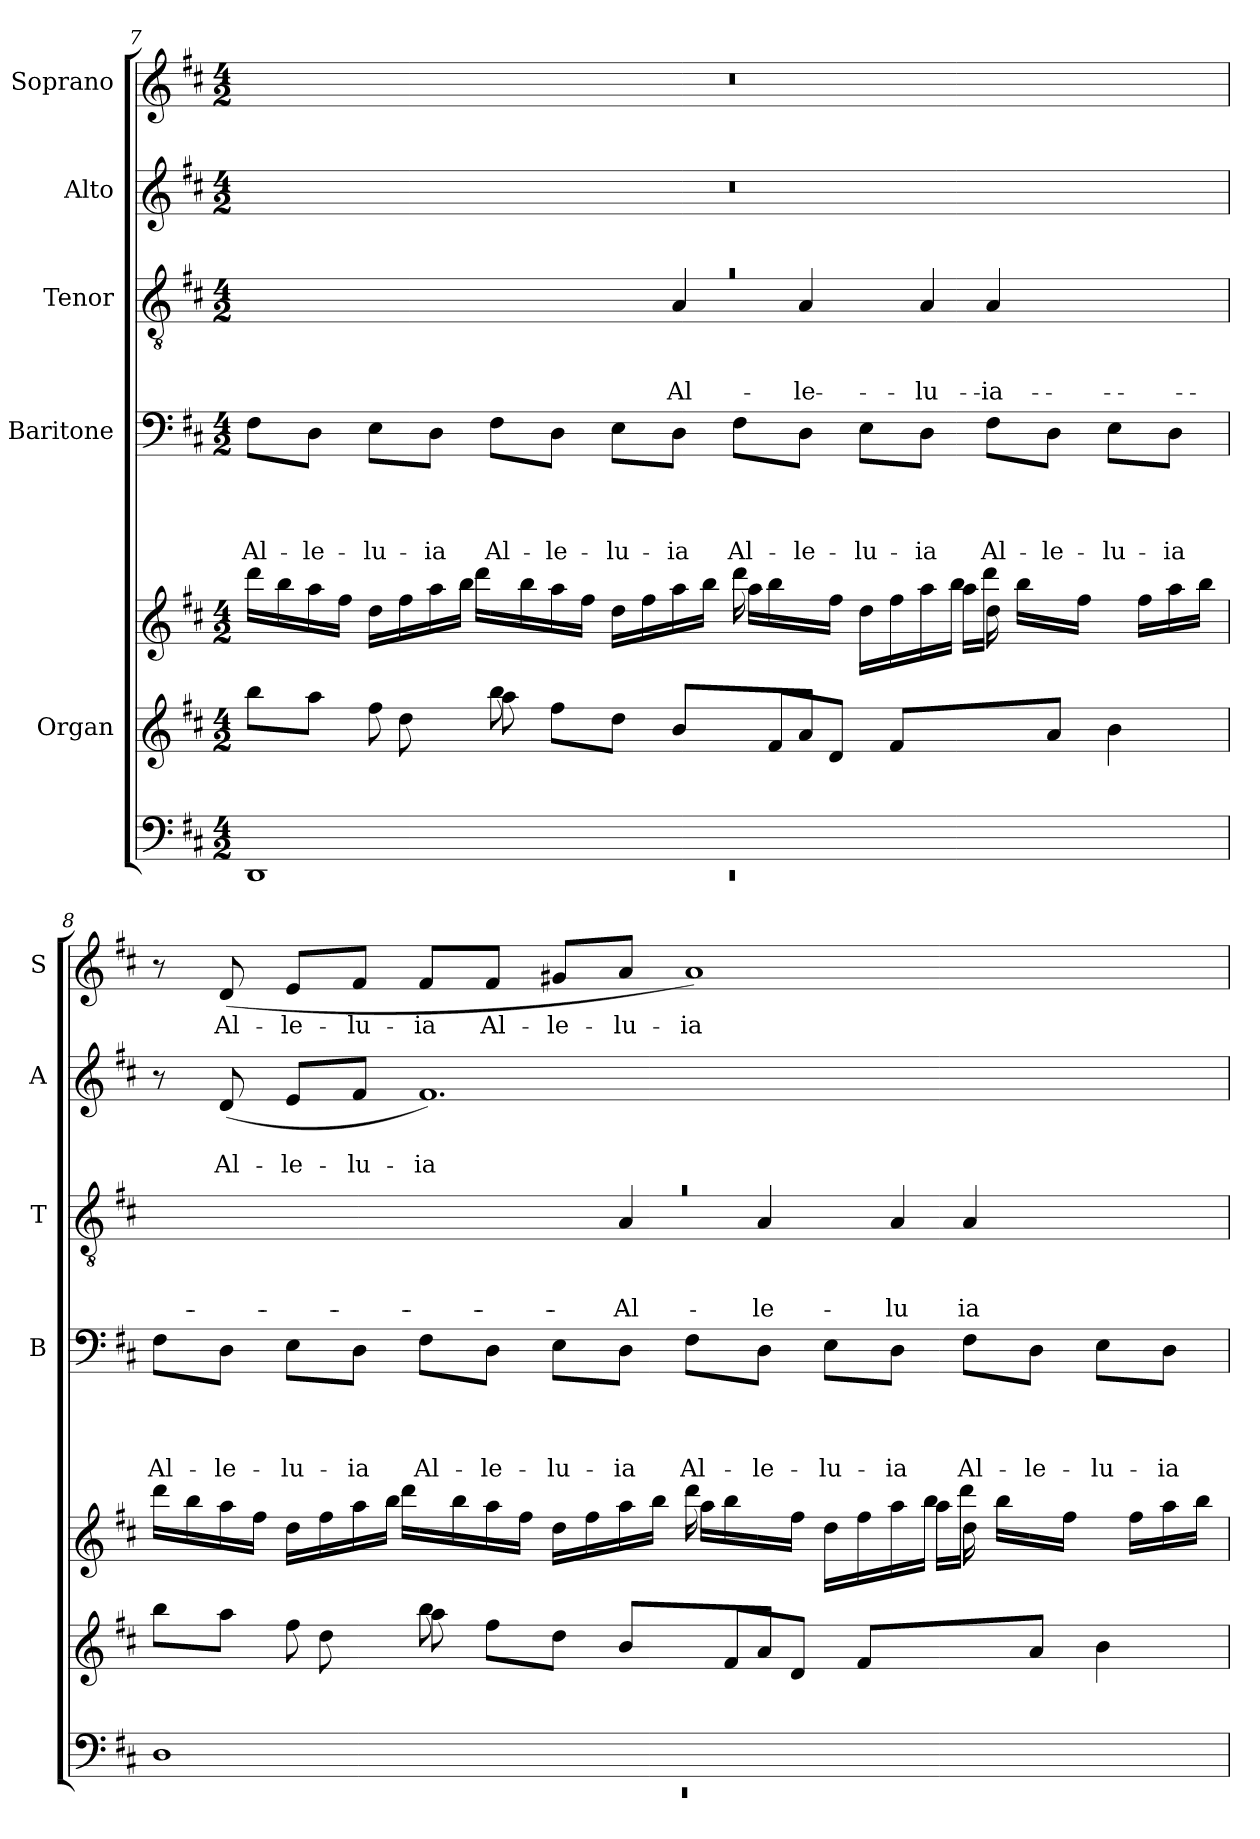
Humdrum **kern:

**kern	**kern	**kern	**kern	**text	**text	**text	**text	**kern	**text	**text	**text	**kern	**text	**text	**kern	**text
*part6	*part5	*part5	*part4	*part4	*part4	*part4	*part4	*part3	*part3	*part3	*part3	*part2	*part2	*part2	*part1	*part1
*staff7	*staff6	*staff5	*staff4	*staff4	*staff4	*staff4	*staff4	*staff3	*staff3	*staff3	*staff3	*staff2	*staff2	*staff2	*staff1	*staff1
*	*I"Organ	*	*I"Baritone	*	*	*	*	*I"Tenor	*	*	*	*I"Alto	*	*	*I"Soprano	*
*	*	*	*I'B	*	*	*	*	*I'T	*	*	*	*I'A	*	*	*I'S	*
!!LO:PB:g=z
*clefF4	*clefG2	*clefG2	*clefF4	*	*	*	*	*clefGv2	*	*	*	*clefG2	*	*	*clefG2	*
*k[f#c#]	*k[f#c#]	*k[f#c#]	*k[f#c#]	*	*	*	*	*k[f#c#]	*	*	*	*k[f#c#]	*	*	*k[f#c#]	*
*D:	*D:	*D:	*D:	*	*	*	*	*D:	*	*	*	*D:	*	*	*D:	*
*M4/2	*M4/2	*M4/2	*M4/2	*	*	*	*	*M4/2	*	*	*	*M4/2	*	*	*M4/2	*
=7	=7	=7	=7	=7	=7	=7	=7	=7	=7	=7	=7	=7	=7	=7	=7	=7
*^	*	*	*	*	*	*	*	*	*	*	*	*	*	*	*	*
!	!LO:N:vis=1	!	!	!	!	!	!	!LO:LY:b	!LO:N:vis=1	!	!	!	!LO:N:vis=1	!	!	!LO:N:vis=1	!
*	*	*^	*^	*	*	*	*	*	*^	*	*	*	*	*	*	*	*
*	*	*	*^	*	*^	*	*	*	*	*	*	*^	*	*	*	*	*	*	*	*
*	*	*	*	*^	*	*	*^	*	*	*	*	*	*	*	*^	*	*	*	*	*	*	*	*
1DD	0rEE	8bb\L	4ryy	2ryy	1ryy	16ddd\LL	4..ryy	1ryy	1ryy	8F#\L	.	.	.	Al-	0ra	2..ryy	1ryy	1.ryy	.	.	.	0r	.	.	0r	.
.	.	.	.	.	.	16bb\	.	.	.	.	.	.	.	.	.	.	.	.	.	.	.	.	.	.	.	.
!	!	!	!	!	!	!	!	!	!	!	!	!	!	!LO:LY:b	!	!	!	!	!	!	!	!	!	!	!	!
.	.	8aa\J	.	.	.	16aa\	.	.	.	8D\J	.	.	.	-le-	.	.	.	.	.	.	.	.	.	.	.	.
.	.	.	.	.	.	16ff#\JJ	.	.	.	.	.	.	.	.	.	.	.	.	.	.	.	.	.	.	.	.
!	!	!	!	!	!	!	!	!	!	!	!	!	!	!LO:LY:b	!	!	!	!	!	!	!	!	!	!	!	!
.	.	8ff#\	16ryy	.	.	16dd\LL	.	.	.	8E\L	.	.	.	-lu-	.	.	.	.	.	.	.	.	.	.	.	.
.	.	.	8dd\	.	.	16ff#\	.	.	.	.	.	.	.	.	.	.	.	.	.	.	.	.	.	.	.	.
!	!	!	!	!	!	!	!	!	!	!	!	!	!	!LO:LY:b	!	!	!	!	!	!	!	!	!	!	!	!
.	.	1ryy	.	.	.	16aa\	.	.	.	8D\J	.	.	.	-ia	.	.	.	.	.	.	.	.	.	.	.	.
.	.	.	16ryy	.	.	16bb\JJ	16ddd\LL	.	.	.	.	.	.	.	.	.	.	.	.	.	.	.	.	.	.	.
!	!	!	!	!	!	!	!	!	!	!	!	!	!	!LO:LY:b	!	!	!	!	!	!	!	!	!	!	!	!
.	.	.	8bb\	8aa\	.	1.ryy	16ryy	.	.	8F#\L	.	.	.	Al-	.	.	.	.	.	.	.	.	.	.	.	.
.	.	.	.	.	.	.	16bb\	.	.	.	.	.	.	.	.	.	.	.	.	.	.	.	.	.	.	.
!	!	!	!	!	!	!	!	!	!	!	!	!	!	!LO:LY:b	!	!	!	!	!	!	!	!	!	!	!	!
.	.	.	1ryy	8ff#\L	.	.	16aa\	.	.	8D\J	.	.	.	-le-	.	.	.	.	.	.	.	.	.	.	.	.
.	.	.	.	.	.	.	16ff#\JJ	.	.	.	.	.	.	.	.	.	.	.	.	.	.	.	.	.	.	.
!	!	!	!	!	!	!	!	!	!	!	!	!	!	!LO:LY:b	!	!	!	!	!	!	!	!	!	!	!	!
.	.	.	.	8dd\J	.	.	16dd\LL	.	.	8E\L	.	.	.	-lu-	.	.	.	.	.	.	.	.	.	.	.	.
.	.	.	.	.	.	.	16ff#\	.	.	.	.	.	.	.	.	.	.	.	.	.	.	.	.	.	.	.
!	!	!	!	!	!	!	!	!	!	!	!	!	!	!LO:LY:b	!	!	!	!	!	!	!LO:LY:b	!	!	!	!	!
.	.	.	.	8b/L	.	.	16aa\	.	.	8D\J	.	.	.	-ia	.	4A/	.	.	.	.	Al-	.	.	.	.	.
.	.	.	.	.	.	.	16bb\JJ	.	.	.	.	.	.	.	.	.	.	.	.	.	.	.	.	.	.	.
!	!	!	!	!	!	!	!	!	!	!	!	!	!	!LO:LY:b	!	!	!	!	!	!	!	!	!	!	!	!
1ryy	.	.	.	8ryy	16ryy	.	16ddd\	16aa\LL	4..ryy	8F#\L	.	.	.	Al-	.	.	8ryy	.	.	.	.	.	.	.	.	.
.	.	.	.	.	8f#/L	.	2...ryy	16bb\	.	.	.	.	.	.	.	.	.	.	.	.	.	.	.	.	.	.
!	!	!	!	!	!	!	!	!	!	!	!	!	!	!LO:LY:b	!	!	!	!	!	!	!LO:LY:b	!	!	!	!	!
.	.	.	.	8a/J	.	.	.	16ryy	.	8D\J	.	.	.	-le-	.	2..ryy	4A/	.	.	.	-le-	.	.	.	.	.
.	.	.	.	.	8d/J	.	.	16ff#\JJ	.	.	.	.	.	.	.	.	.	.	.	.	.	.	.	.	.	.
!	!	!	!	!	!	!	!	!	!	!	!	!	!	!LO:LY:b	!	!	!	!	!	!	!	!	!	!	!	!
.	.	.	.	2.ryy	.	.	.	16dd\LL	.	8E\L	.	.	.	-lu-	.	.	.	.	.	.	.	.	.	.	.	.
.	.	.	.	.	8f#/L	.	.	16ff#\	.	.	.	.	.	.	.	.	.	.	.	.	.	.	.	.	.	.
!	!	!	!	!	!	!	!	!	!	!	!	!	!	!LO:LY:b	!	!	!	!	!	!	!LO:LY:b	!	!	!	!	!
.	.	2ryy	.	.	.	.	.	16aa\	.	8D\J	.	.	.	-ia	.	.	4A/	.	.	.	-lu-	.	.	.	.	.
.	.	.	.	.	8.ryy	.	.	16bb\JJ	16aa\LL	.	.	.	.	.	.	.	.	.	.	.	.	.	.	.	.	.
!	!	!	!	!	!	!	!	!	!	!	!	!	!	!LO:LY:b	!	!	!	!	!	!	!LO:LY:b	!	!	!	!	!
.	.	.	.	.	.	.	.	16dd\	16ddd\JJ	8F#\L	.	.	.	Al-	.	.	.	4A/	.	.	-ia	.	.	.	.	.
.	.	.	.	.	.	.	.	4ryy	16bb\LL	.	.	.	.	.	.	.	.	.	.	.	.	.	.	.	.	.
!	!	!	!	!	!	!	!	!	!	!	!	!	!	!LO:LY:b	!	!	!	!	!	!	!	!	!	!	!	!
.	.	.	4.ryy	.	8a/J	.	.	.	16ryy	8D\J	.	.	.	-le-	.	.	4.ryy	.	.	.	.	.	.	.	.	.
.	.	.	.	.	.	.	.	.	16ff#\JJ	.	.	.	.	.	.	.	.	.	.	.	.	.	.	.	.	.
!	!	!	!	!	!	!	!	!	!	!	!	!	!	!LO:LY:b	!	!	!	!	!	!	!	!	!	!	!	!
.	.	.	.	.	4b\	.	.	.	4ryy	8E\L	.	.	.	-lu-	.	.	.	4ryy	.	.	.	.	.	.	.	.
.	.	.	.	.	.	.	.	16ff#\LL	.	.	.	.	.	.	.	.	.	.	.	.	.	.	.	.	.	.
!	!	!	!	!	!	!	!	!	!	!	!	!	!	!LO:LY:b	!	!	!	!	!	!	!	!	!	!	!	!
.	.	8ryy	.	.	.	.	.	16aa\	.	8D\J	.	.	.	-ia	.	.	.	.	.	.	.	.	.	.	.	.
.	.	.	.	.	.	.	.	16bb\JJ	.	.	.	.	.	.	.	.	.	.	.	.	.	.	.	.	.	.
!!LO:LB:g=z
=8	=8	=8	=8	=8	=8	=8	=8	=8	=8	=8	=8	=8	=8	=8	=8	=8	=8	=8	=8	=8	=8	=8	=8	=8	=8	=8
!	!LO:N:vis=1	!	!	!	!	!	!	!	!	!	!	!	!	!LO:LY:b	!LO:N:vis=1	!	!	!	!	!	!	!	!	!	!	!
1D	0rEE	8bb\L	4ryy	2ryy	1ryy	16ddd\LL	4..ryy	1ryy	1ryy	8F#\L	.	.	.	Al-	0ra	2..ryy	1ryy	1.ryy	.	.	.	8r	.	.	8r	.
.	.	.	.	.	.	16bb\	.	.	.	.	.	.	.	.	.	.	.	.	.	.	.	.	.	.	.	.
!	!	!	!	!	!	!	!	!	!	!	!	!	!	!LO:LY:b	!	!	!	!	!	!	!	!	!	!LO:LY:b	!	!LO:LY:b
.	.	8aa\J	.	.	.	16aa\	.	.	.	8D\J	.	.	.	-le-	.	.	.	.	.	.	.	(<8d/	.	Al-	(<8d/	Al-
.	.	.	.	.	.	16ff#\JJ	.	.	.	.	.	.	.	.	.	.	.	.	.	.	.	.	.	.	.	.
!	!	!	!	!	!	!	!	!	!	!	!	!	!	!LO:LY:b	!	!	!	!	!	!	!	!	!	!LO:LY:b	!	!LO:LY:b
.	.	8ff#\	16ryy	.	.	16dd\LL	.	.	.	8E\L	.	.	.	-lu-	.	.	.	.	.	.	.	8e/L	.	-le-	8e/L	-le-
.	.	.	8dd\	.	.	16ff#\	.	.	.	.	.	.	.	.	.	.	.	.	.	.	.	.	.	.	.	.
!	!	!	!	!	!	!	!	!	!	!	!	!	!	!LO:LY:b	!	!	!	!	!	!	!	!	!	!LO:LY:b	!	!LO:LY:b
.	.	1ryy	.	.	.	16aa\	.	.	.	8D\J	.	.	.	-ia	.	.	.	.	.	.	.	8f#/J	.	-lu-	8f#/J	-lu-
.	.	.	16ryy	.	.	16bb\JJ	16ddd\LL	.	.	.	.	.	.	.	.	.	.	.	.	.	.	.	.	.	.	.
!	!	!	!	!	!	!	!	!	!	!	!	!	!	!LO:LY:b	!	!	!	!	!	!	!	!	!	!LO:LY:b	!	!LO:LY:b
.	.	.	8bb\	8aa\	.	1.ryy	16ryy	.	.	8F#\L	.	.	.	Al-	.	.	.	.	.	.	.	1.f#)	.	-ia	8f#/L	-ia
.	.	.	.	.	.	.	16bb\	.	.	.	.	.	.	.	.	.	.	.	.	.	.	.	.	.	.	.
!	!	!	!	!	!	!	!	!	!	!	!	!	!	!LO:LY:b	!	!	!	!	!	!	!	!	!	!	!	!LO:LY:b
.	.	.	1ryy	8ff#\L	.	.	16aa\	.	.	8D\J	.	.	.	-le-	.	.	.	.	.	.	.	.	.	.	8f#/J	Al-
.	.	.	.	.	.	.	16ff#\JJ	.	.	.	.	.	.	.	.	.	.	.	.	.	.	.	.	.	.	.
!	!	!	!	!	!	!	!	!	!	!	!	!	!	!LO:LY:b	!	!	!	!	!	!	!	!	!	!	!	!LO:LY:b
.	.	.	.	8dd\J	.	.	16dd\LL	.	.	8E\L	.	.	.	-lu-	.	.	.	.	.	.	.	.	.	.	8g#X/L	-le-
.	.	.	.	.	.	.	16ff#\	.	.	.	.	.	.	.	.	.	.	.	.	.	.	.	.	.	.	.
!	!	!	!	!	!	!	!	!	!	!	!	!	!	!LO:LY:b	!	!	!	!	!	!	!LO:LY:b	!	!	!	!	!LO:LY:b
.	.	.	.	8b/L	.	.	16aa\	.	.	8D\J	.	.	.	-ia	.	4A/	.	.	.	.	Al-	.	.	.	8a/J	-lu-
.	.	.	.	.	.	.	16bb\JJ	.	.	.	.	.	.	.	.	.	.	.	.	.	.	.	.	.	.	.
!	!	!	!	!	!	!	!	!	!	!	!	!	!	!LO:LY:b	!	!	!	!	!	!	!	!	!	!	!	!LO:LY:b
1ryy	.	.	.	8ryy	16ryy	.	16ddd\	16aa\LL	4..ryy	8F#\L	.	.	.	Al-	.	.	8ryy	.	.	.	.	.	.	.	1a)	-ia
.	.	.	.	.	8f#/L	.	2...ryy	16bb\	.	.	.	.	.	.	.	.	.	.	.	.	.	.	.	.	.	.
!	!	!	!	!	!	!	!	!	!	!	!	!	!	!LO:LY:b	!	!	!	!	!	!	!LO:LY:b	!	!	!	!	!
.	.	.	.	8a/J	.	.	.	16ryy	.	8D\J	.	.	.	-le-	.	2..ryy	4A/	.	.	.	-le-	.	.	.	.	.
.	.	.	.	.	8d/J	.	.	16ff#\JJ	.	.	.	.	.	.	.	.	.	.	.	.	.	.	.	.	.	.
!	!	!	!	!	!	!	!	!	!	!	!	!	!	!LO:LY:b	!	!	!	!	!	!	!	!	!	!	!	!
.	.	.	.	2.ryy	.	.	.	16dd\LL	.	8E\L	.	.	.	-lu-	.	.	.	.	.	.	.	.	.	.	.	.
.	.	.	.	.	8f#/L	.	.	16ff#\	.	.	.	.	.	.	.	.	.	.	.	.	.	.	.	.	.	.
!	!	!	!	!	!	!	!	!	!	!	!	!	!	!LO:LY:b	!	!	!	!	!	!	!LO:LY:b	!	!	!	!	!
.	.	2ryy	.	.	.	.	.	16aa\	.	8D\J	.	.	.	-ia	.	.	4A/	.	.	.	-lu-	.	.	.	.	.
.	.	.	.	.	8.ryy	.	.	16bb\JJ	16aa\LL	.	.	.	.	.	.	.	.	.	.	.	.	.	.	.	.	.
!	!	!	!	!	!	!	!	!	!	!	!	!	!	!LO:LY:b	!	!	!	!	!	!	!LO:LY:b	!	!	!	!	!
.	.	.	.	.	.	.	.	16dd\	16ddd\JJ	8F#\L	.	.	.	Al-	.	.	.	4A/	.	.	-ia	.	.	.	.	.
.	.	.	.	.	.	.	.	4ryy	16bb\LL	.	.	.	.	.	.	.	.	.	.	.	.	.	.	.	.	.
!	!	!	!	!	!	!	!	!	!	!	!	!	!	!LO:LY:b	!	!	!	!	!	!	!	!	!	!	!	!
.	.	.	4.ryy	.	8a/J	.	.	.	16ryy	8D\J	.	.	.	-le-	.	.	4.ryy	.	.	.	.	.	.	.	.	.
.	.	.	.	.	.	.	.	.	16ff#\JJ	.	.	.	.	.	.	.	.	.	.	.	.	.	.	.	.	.
!	!	!	!	!	!	!	!	!	!	!	!	!	!	!LO:LY:b	!	!	!	!	!	!	!	!	!	!	!	!
.	.	.	.	.	4b\	.	.	.	4ryy	8E\L	.	.	.	-lu-	.	.	.	4ryy	.	.	.	.	.	.	.	.
.	.	.	.	.	.	.	.	16ff#\LL	.	.	.	.	.	.	.	.	.	.	.	.	.	.	.	.	.	.
!	!	!	!	!	!	!	!	!	!	!	!	!	!	!LO:LY:b	!	!	!	!	!	!	!	!	!	!	!	!
.	.	8ryy	.	.	.	.	.	16aa\	.	8D\J	.	.	.	-ia	.	.	.	.	.	.	.	.	.	.	.	.
.	.	.	.	.	.	.	.	16bb\JJ	.	.	.	.	.	.	.	.	.	.	.	.	.	.	.	.	.	.
*v	*v	*	*	*	*	*	*	*	*	*	*	*	*	*	*v	*v	*v	*v	*	*	*	*	*	*	*	*
*	*v	*v	*v	*v	*	*	*	*	*	*	*	*	*	*	*	*	*	*	*	*	*	*
*	*	*v	*v	*v	*v	*	*	*	*	*	*	*	*	*	*	*	*	*	*
=	=	=	=	=	=	=	=	=	=	=	=	=	=	=	=	=
*-	*-	*-	*-	*-	*-	*-	*-	*-	*-	*-	*-	*-	*-	*-	*-	*-
